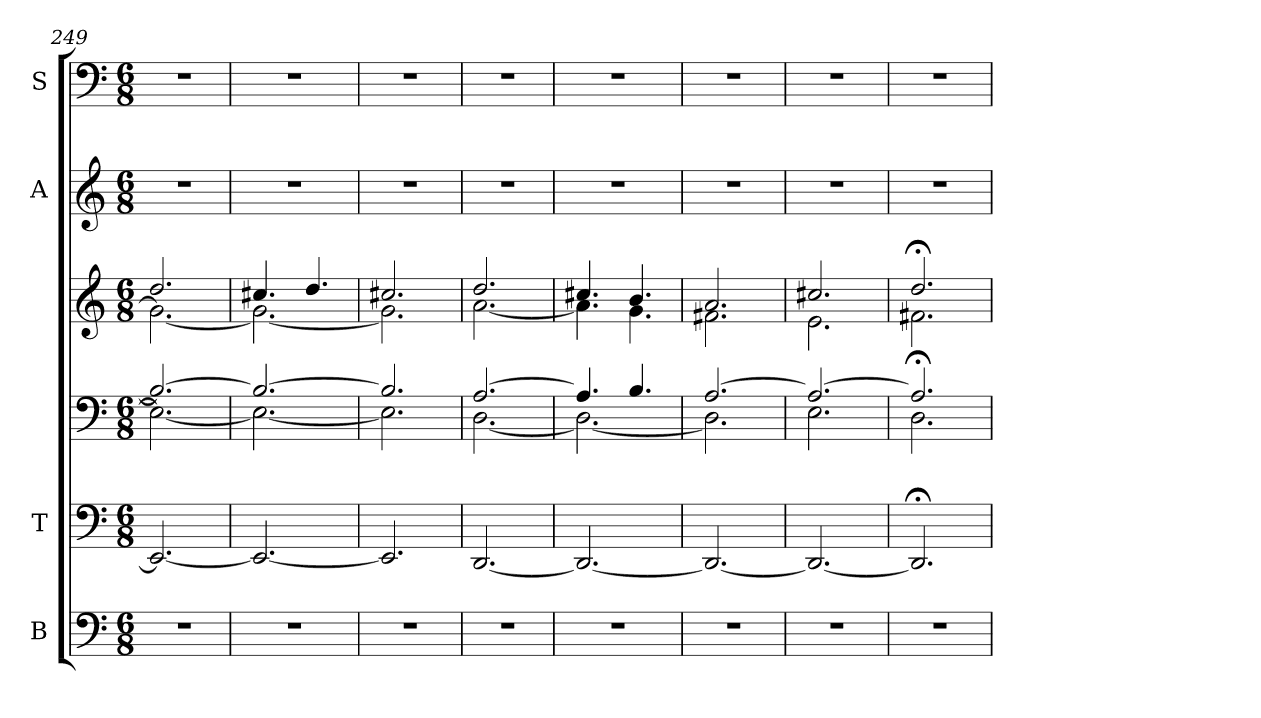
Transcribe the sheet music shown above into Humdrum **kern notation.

**kern	**kern	**kern	**kern	**kern	**kern
*part6	*part5	*part4	*part3	*part2	*part1
*staff6	*staff5	*staff4	*staff3	*staff2	*staff1
*I"B	*I"T	*	*	*I"A	*I"S
*I'B	*I'T	*	*	*I'A	*I'S
*clefF4	*clefF4	*clefF4	*clefG2	*clefG2	*clefF4
*k[]	*k[]	*k[]	*k[]	*k[]	*k[]
*C:	*C:	*C:	*C:	*C:	*C:
*M6/8	*M6/8	*M6/8	*M6/8	*M6/8	*M6/8
=249	=249	=249	=249	=249	=249
*	*	*^	*^	*	*
2.r	2.EE/_	2.B/_	2.E\_	2.dd/	2.g\_	2.r	2.r
=250	=250	=250	=250	=250	=250	=250	=250
2.r	2.EE/_	2.B/_	2.E\_	4.cc#X/	2.g\_	2.r	2.r
.	.	.	.	4.dd/	.	.	.
=251	=251	=251	=251	=251	=251	=251	=251
2.r	2.EE/]	2.B/]	2.E\]	2.cc#X/	2.g\]	2.r	2.r
=252	=252	=252	=252	=252	=252	=252	=252
2.r	[<2.DD/	[>2.A/	[<2.D\	2.dd/	[<2.a\	2.r	2.r
=253	=253	=253	=253	=253	=253	=253	=253
2.r	2.DD/_	4.A/]	2.D\_	4.cc#X/	4.a\]	2.r	2.r
.	.	4.B/	.	4.b/	4.g\	.	.
=254	=254	=254	=254	=254	=254	=254	=254
2.r	2.DD/_	[>2.A/	2.D\]	2.a/	2.f#X\	2.r	2.r
=255	=255	=255	=255	=255	=255	=255	=255
2.r	2.DD/_	2.A/_	2.E\	2.cc#X/	2.e\	2.r	2.r
=256	=256	=256	=256	=256	=256	=256	=256
2.r	2.DD;/]	2.A;</]	2.D\	2.dd;</	2.f#X\	2.r	2.r
*	*	*v	*v	*	*	*	*
*	*	*	*v	*v	*	*
=	=	=	=	=	=
*-	*-	*-	*-	*-	*-
